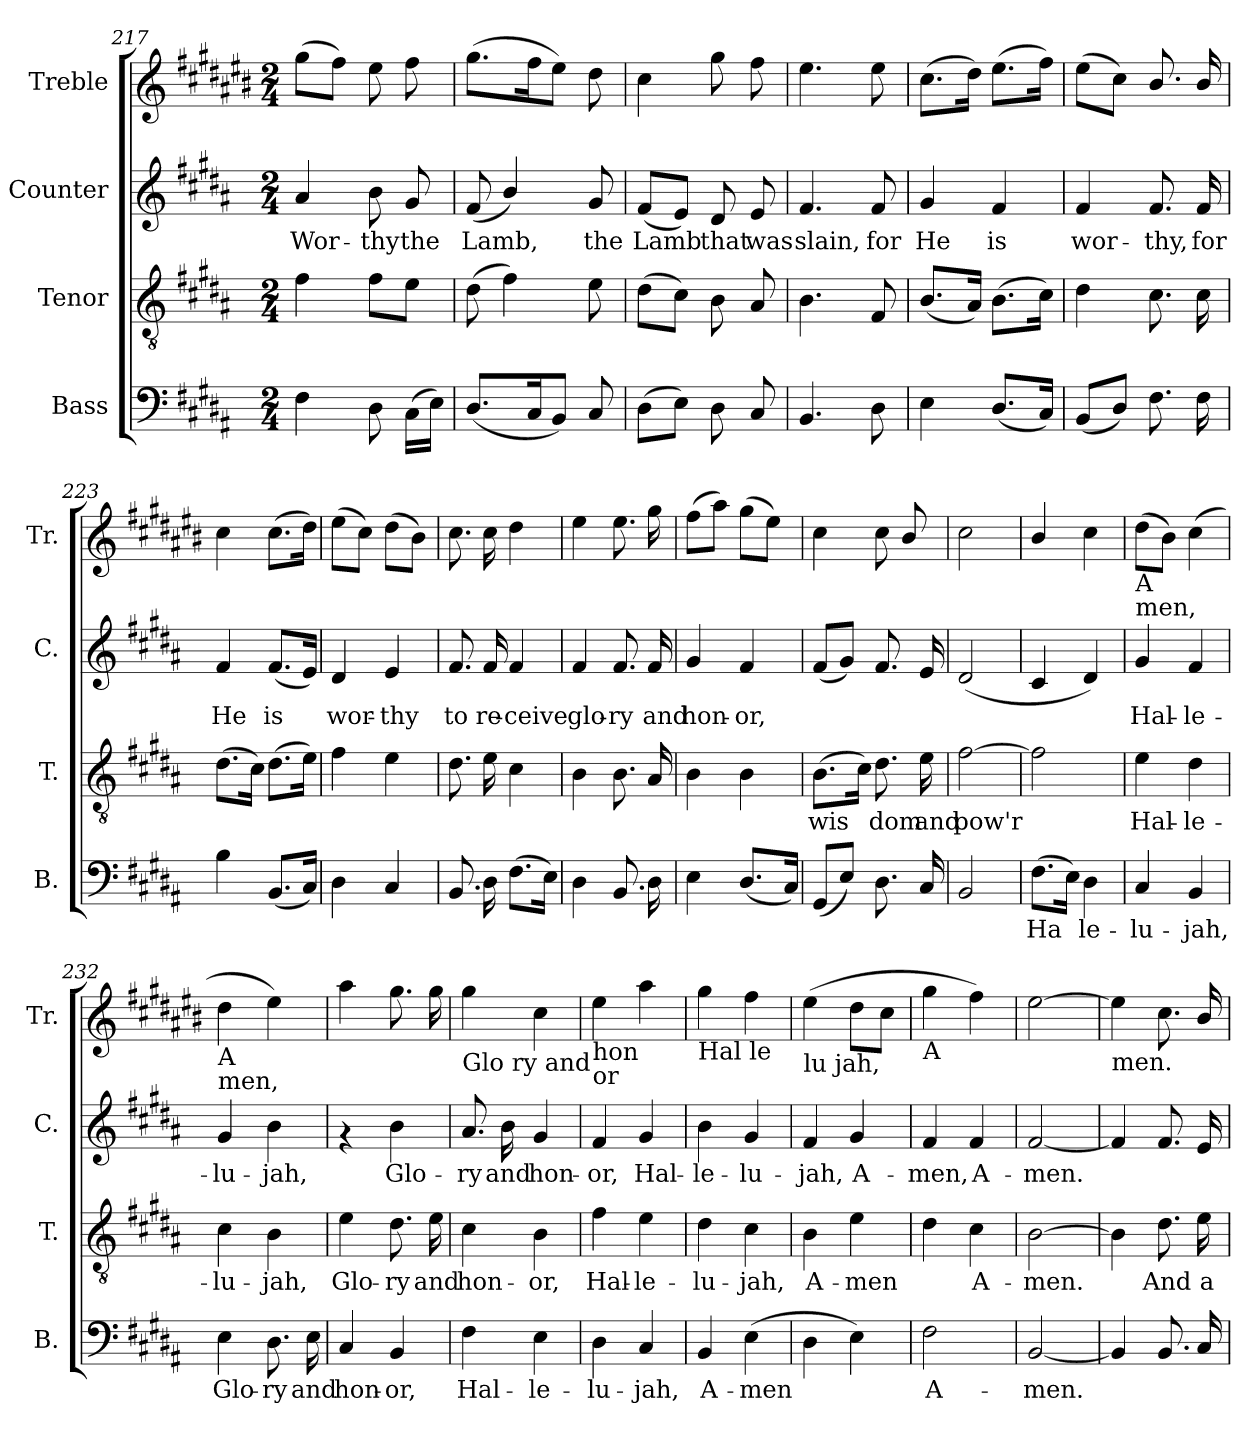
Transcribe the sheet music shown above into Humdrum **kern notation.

**kern	**text	**kern	**text	**kern	**text	**kern
*part4	*part4	*part3	*part3	*part2	*part2	*part1
*staff4	*staff4	*staff3	*staff3	*staff2	*staff2	*staff1
*I"Bass	*	*I"Tenor	*	*I"Counter	*	*I"Treble
*I'B.	*	*I'T.	*	*I'C.	*	*I'Tr.
*clefF4	*	*clefGv2	*	*clefG2	*	*clefG2
*	*	*	*	*	*	*ITrd1c2
*k[f#c#g#d#a#]	*	*k[f#c#g#d#a#]	*	*k[f#c#g#d#a#]	*	*k[f#c#g#d#a#]
*B:	*	*B:	*	*B:	*	*B:
*M2/4	*	*M2/4	*	*M2/4	*	*M2/4
=217	=217	=217	=217	=217	=217	=217
!	!LO:LY:b:cj	!	!LO:LY:b:cj	!	!LO:LY:b:cj	!
4F#\	.	4f#\	.	4a#/	Wor-	(>8ff#\L
.	.	.	.	.	.	8ee\J)
!	!LO:LY:b:cj	!	!LO:LY:b:cj	!	!LO:LY:b:cj	!
8D#\	.	8f#\L	.	8b\	-thy	8dd#\
!	!LO:LY:b:cj	!	!LO:LY:b:cj	!	!LO:LY:b:cj	!
(>16C#\L	.	8e\J	.	8g#/	the	8ee\
!	!LO:LY:b:cj	!	!	!	!	!
16E\J)	.	.	.	.	.	.
!!LO:LB:g=z
=218	=218	=218	=218	=218	=218	=218
!	!LO:LY:b:cj	!	!LO:LY:b:cj	!	!LO:LY:b:cj	!
(<8.D#/L	.	(>8d#\	.	(<8f#/	Lamb,	(>8.ff#\L
!	!	!	!LO:LY:b:cj	!	!LO:LY:b:cj	!
.	.	4f#\)	.	4b/)	.	.
!	!LO:LY:b:cj	!	!	!	!	!
16C#/	.	.	.	.	.	16ee\
!	!LO:LY:b:cj	!	!	!	!	!
8BB/J)	.	.	.	.	.	8dd#\J)
!	!LO:LY:b:cj	!	!LO:LY:b:cj	!	!LO:LY:b:cj	!
8C#/	.	8e\	.	8g#/	the	8cc#\
=219	=219	=219	=219	=219	=219	=219
!	!LO:LY:b:cj	!	!LO:LY:b:cj	!	!LO:LY:b:cj	!
(>8D#\L	.	(>8d#\L	.	(<8f#/L	Lamb	4b\
!	!LO:LY:b:cj	!	!LO:LY:b:cj	!	!LO:LY:b:cj	!
8E\J)	.	8c#\J)	.	8e/J)	.	.
!	!LO:LY:b:cj	!	!LO:LY:b:cj	!	!LO:LY:b:cj	!
8D#\	.	8B\	.	8d#/	that	8ff#\
!	!LO:LY:b:cj	!	!LO:LY:b:cj	!	!LO:LY:b:cj	!
8C#/	.	8A#/	.	8e/	was	8ee\
=220	=220	=220	=220	=220	=220	=220
!	!LO:LY:b:cj	!	!LO:LY:b:cj	!	!LO:LY:b:cj	!
4.BB/	.	4.B\	.	4.f#/	slain,	4.dd#\
!	!LO:LY:b:cj	!	!LO:LY:b:cj	!	!LO:LY:b:cj	!
8D#\	.	8F#/	.	8f#/	for	8dd#\
=221	=221	=221	=221	=221	=221	=221
!	!LO:LY:b:cj	!	!LO:LY:b:cj	!	!LO:LY:b:cj	!
4E\	.	(<8.B/L	.	4g#/	He	(>8.b\L
!	!	!	!LO:LY:b:cj	!	!	!
.	.	16A#/J)	.	.	.	16cc#\J)
!	!LO:LY:b:cj	!	!LO:LY:b:cj	!	!LO:LY:b:cj	!
(<8.D#/L	.	(>8.B\L	.	4f#/	is	(>8.dd#\L
!	!LO:LY:b:cj	!	!LO:LY:b:cj	!	!	!
16C#/J)	.	16c#\J)	.	.	.	16ee\J)
=222	=222	=222	=222	=222	=222	=222
!	!LO:LY:b:cj	!	!LO:LY:b:cj	!	!LO:LY:b:cj	!
(<8BB/L	.	4d#\	.	4f#/	wor-	(>8dd#\L
!	!LO:LY:b:cj	!	!	!	!	!
8D#/J)	.	.	.	.	.	8b\J)
!	!LO:LY:b:cj	!	!LO:LY:b:cj	!	!LO:LY:b:cj	!
8.F#\	.	8.c#\	.	8.f#/	-thy,	8.a#/
!	!LO:LY:b:cj	!	!LO:LY:b:cj	!	!LO:LY:b:cj	!
16F#\	.	16c#\	.	16f#/	for	16a#/
=223	=223	=223	=223	=223	=223	=223
!	!LO:LY:b:cj	!	!LO:LY:b:cj	!	!LO:LY:b:cj	!
4B\	.	(>8.d#\L	.	4f#/	He	4b\
!	!	!	!LO:LY:b:cj	!	!	!
.	.	16c#\J)	.	.	.	.
!	!LO:LY:b:cj	!	!LO:LY:b:cj	!	!LO:LY:b:cj	!
(<8.BB/L	.	(>8.d#\L	.	(<8.f#/L	is	(>8.b\L
!	!LO:LY:b:cj	!	!LO:LY:b:cj	!	!LO:LY:b:cj	!
16C#/J)	.	16e\J)	.	16e/J)	.	16cc#\J)
=224	=224	=224	=224	=224	=224	=224
!	!LO:LY:b:cj	!	!LO:LY:b:cj	!	!LO:LY:b:cj	!
4D#\	.	4f#\	.	4d#/	wor-	(>8dd#\L
.	.	.	.	.	.	8b\J)
!	!LO:LY:b:cj	!	!LO:LY:b:cj	!	!LO:LY:b:cj	!
4C#/	.	4e\	.	4e/	-thy	(>8cc#\L
.	.	.	.	.	.	8a#\J)
!!LO:PB:g=z
=225	=225	=225	=225	=225	=225	=225
!	!LO:LY:b:cj	!	!LO:LY:b:cj	!	!LO:LY:b:cj	!
8.BB/	.	8.d#\	.	8.f#/	to	8.b\
!	!LO:LY:b:cj	!	!LO:LY:b:cj	!	!LO:LY:b:cj	!
16D#\	.	16e\	.	16f#/	re-	16b\
!	!LO:LY:b:cj	!	!LO:LY:b:cj	!	!LO:LY:b:cj	!
(>8.F#\L	.	4c#\	.	4f#/	-ceive	4cc#\
!	!LO:LY:b:cj	!	!	!	!	!
16E\J)	.	.	.	.	.	.
=226	=226	=226	=226	=226	=226	=226
!	!LO:LY:b:cj	!	!LO:LY:b:cj	!	!LO:LY:b:cj	!
4D#\	.	4B\	.	4f#/	glo-	4dd#\
!	!LO:LY:b:cj	!	!LO:LY:b:cj	!	!LO:LY:b:cj	!
8.BB/	.	8.B\	.	8.f#/	-ry	8.dd#\
!	!LO:LY:b:cj	!	!LO:LY:b:cj	!	!LO:LY:b:cj	!
16D#\	.	16A#/	.	16f#/	and	16ff#\
=227	=227	=227	=227	=227	=227	=227
!	!LO:LY:b:cj	!	!LO:LY:b:cj	!	!LO:LY:b:cj	!
4E\	.	4B\	.	4g#/	hon-	(>8ee\L
.	.	.	.	.	.	8gg#\J)
!	!LO:LY:b:cj	!	!LO:LY:b:cj	!	!LO:LY:b:cj	!
(<8.D#/L	.	4B\	.	4f#/	-or,	(>8ff#\L
.	.	.	.	.	.	8dd#\J)
!	!LO:LY:b:cj	!	!	!	!	!
16C#/J)	.	.	.	.	.	.
=228	=228	=228	=228	=228	=228	=228
!	!LO:LY:b:cj	!	!LO:LY:b:cj	!	!LO:LY:b:cj	!
(<8GG#/L	.	(>8.B\L	wis-	(<8f#/L	.	4b\
!	!LO:LY:b:cj	!	!	!	!LO:LY:b:cj	!
8E/J)	.	.	.	8g#/J)	.	.
!	!	!	!LO:LY:b:cj	!	!	!
.	.	16c#\J)	--	.	.	.
!	!LO:LY:b:cj	!	!LO:LY:b:cj	!	!LO:LY:b:cj	!
8.D#\	.	8.d#\	-dom	8.f#/	.	8b\
.	.	.	.	.	.	8a#/
!	!LO:LY:b:cj	!	!LO:LY:b:cj	!	!LO:LY:b:cj	!
16C#/	.	16e\	and	16e/	.	.
=229	=229	=229	=229	=229	=229	=229
!	!LO:LY:b:cj	!	!LO:LY:b:cj	!	!LO:LY:b:cj	!
2BB/	.	[>2f#\	pow'r	(<2d#/	.	2b\
=230	=230	=230	=230	=230	=230	=230
!	!LO:LY:b:cj	!	!LO:LY:b:cj	!	!LO:LY:b:cj	!
(>8.F#\L	Ha-	2f#\]	.	4c#/	.	4a#/
!	!LO:LY:b:cj	!	!	!	!	!
16E\J)	--	.	.	.	.	.
!	!LO:LY:b:cj	!	!	!	!LO:LY:b:cj	!
4D#\	-le-	.	.	4d#/)	.	4b\
=231	=231	=231	=231	=231	=231	=231
!	!	!	!	!	!	!LO:TX:b:t=A
!	!	!	!	!	!	!LO:TX:b:t=men,
!	!LO:LY:b:cj	!	!LO:LY:b:cj	!	!LO:LY:b:cj	!
4C#/	-lu-	4e\	Hal-	4g#/	Hal-	(>8cc#\L
.	.	.	.	.	.	8a#\J)
!	!LO:LY:b:cj	!	!LO:LY:b:cj	!	!LO:LY:b:cj	!
4BB/	-jah,	4d#\	-le-	4f#/	-le-	(>4b\
=232	=232	=232	=232	=232	=232	=232
!	!	!	!	!	!	!LO:TX:b:t=A
!	!	!	!	!	!	!LO:TX:b:t=men,
!	!LO:LY:b:cj	!	!LO:LY:b:cj	!	!LO:LY:b:cj	!
4E\	Glo-	4c#\	-lu-	4g#/	-lu-	4cc#\
!	!LO:LY:b:cj	!	!LO:LY:b:cj	!	!LO:LY:b:cj	!
8.D#\	-ry	4B\	-jah,	4b\	-jah,	4dd#\)
!	!LO:LY:b:cj	!	!	!	!	!
16E\	and	.	.	.	.	.
!!LO:PB:g=z
=233	=233	=233	=233	=233	=233	=233
!	!LO:LY:b:cj	!	!LO:LY:b:cj	!	!	!
4C#/	hon-	4e\	Glo-	4rf	.	4gg#\
!	!LO:LY:b:cj	!	!LO:LY:b:cj	!	!LO:LY:b:cj	!
4BB/	-or,	8.d#\	-ry	4b\	Glo-	8.ff#\
!	!	!	!LO:LY:b:cj	!	!	!
.	.	16e\	and	.	.	16ff#\
=234	=234	=234	=234	=234	=234	=234
!	!	!	!	!	!	!LO:TX:b:t=Glo ry and
!	!LO:LY:b:cj	!	!LO:LY:b:cj	!	!LO:LY:b:cj	!
4F#\	Hal-	4c#\	hon-	8.a#/	-ry	4ff#\
!	!	!	!	!	!LO:LY:b:cj	!
.	.	.	.	16b\	and	.
!	!LO:LY:b:cj	!	!LO:LY:b:cj	!	!LO:LY:b:cj	!
4E\	-le-	4B\	-or,	4g#/	hon-	4b\
=235	=235	=235	=235	=235	=235	=235
!	!	!	!	!	!	!LO:TX:b:t=hon
!	!	!	!	!	!	!LO:TX:b:t=or
!	!LO:LY:b:cj	!	!LO:LY:b:cj	!	!LO:LY:b:cj	!
4D#\	-lu-	4f#\	Hal-	4f#/	-or,	4dd#\
!	!LO:LY:b:cj	!	!LO:LY:b:cj	!	!LO:LY:b:cj	!
4C#/	-jah,	4e\	-le-	4g#/	Hal-	4gg#\
=236	=236	=236	=236	=236	=236	=236
!	!	!	!	!	!	!LO:TX:b:t=Hal le
!	!LO:LY:b:cj	!	!LO:LY:b:cj	!	!LO:LY:b:cj	!
4BB/	A-	4d#\	-lu-	4b\	-le-	4ff#\
!	!LO:LY:b:cj	!	!LO:LY:b:cj	!	!LO:LY:b:cj	!
(>4E\	-men	4c#\	-jah,	4g#/	-lu-	4ee\
=237	=237	=237	=237	=237	=237	=237
!	!	!	!	!	!	!LO:TX:b:t=lu jah,
!	!LO:LY:b:cj	!	!LO:LY:b:cj	!	!LO:LY:b:cj	!
4D#\	.	4B\	A-	4f#/	-jah,	(>4dd#\
!	!LO:LY:b:cj	!	!LO:LY:b:cj	!	!LO:LY:b:cj	!
4E\)	.	4e\	-men	4g#/	A-	8cc#\L
.	.	.	.	.	.	8b\J
=238	=238	=238	=238	=238	=238	=238
!	!	!	!	!	!	!LO:TX:b:t=A
!	!LO:LY:b:cj	!	!LO:LY:b:cj	!	!LO:LY:b:cj	!
2F#\	A-	4d#\	.	4f#/	-men,	4ff#\
!	!	!	!LO:LY:b:cj	!	!LO:LY:b:cj	!
.	.	4c#\	A-	4f#/	A-	4ee\)
=239	=239	=239	=239	=239	=239	=239
!	!LO:LY:b:cj	!	!LO:LY:b:cj	!	!LO:LY:b:cj	!
[<2BB/	-men.	[>2B\	-men.	[<2f#/	-men.	[>2dd#\
=240	=240	=240	=240	=240	=240	=240
!	!	!	!	!	!	!LO:TX:b:t=men.
!	!LO:LY:b:cj	!	!LO:LY:b:cj	!	!LO:LY:b:cj	!
4BB/]	.	4B\]	.	4f#/]	.	4dd#\]
!	!LO:LY:b:cj	!	!LO:LY:b:cj	!	!LO:LY:b:cj	!
8.BB/	.	8.d#\	And	8.f#/	.	8.b\
!	!LO:LY:b:cj	!	!LO:LY:b:cj	!	!LO:LY:b:cj	!
16C#/	.	16e\	a-	16e/	.	16a#/
=	=	=	=	=	=	=
*-	*-	*-	*-	*-	*-	*-
